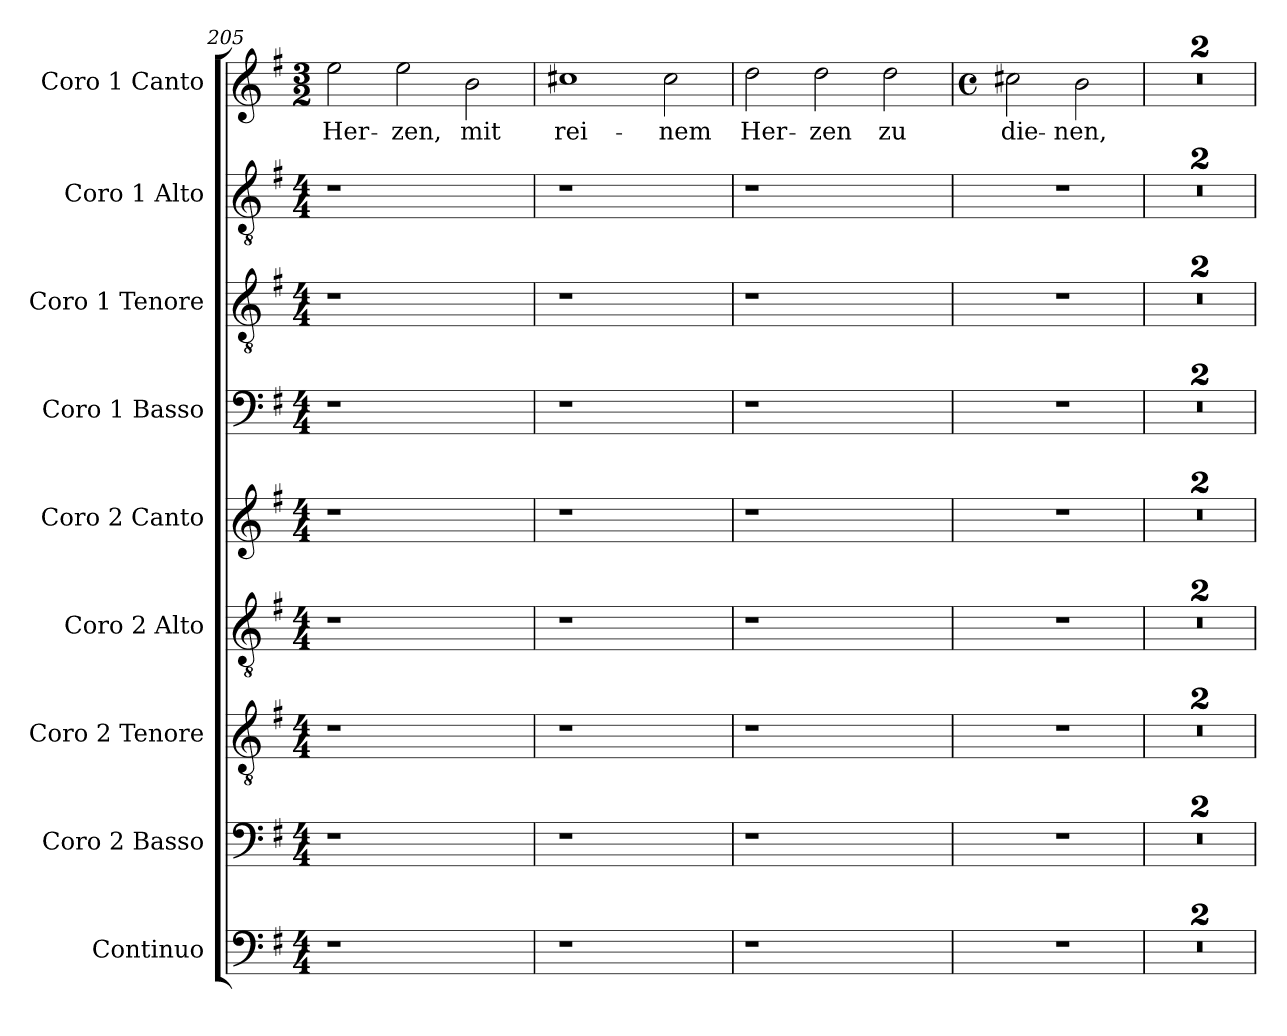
**kern	**kern	**kern	**kern	**kern	**kern	**kern	**kern	**kern	**text
*part9	*part8	*part7	*part6	*part5	*part4	*part3	*part2	*part1	*part1
*staff9	*staff8	*staff7	*staff6	*staff5	*staff4	*staff3	*staff2	*staff1	*staff1
*I"Continuo	*I"Coro 2  Basso	*I"Coro 2  Tenore	*I"Coro 2  Alto	*I"Coro 2  Canto	*I"Coro 1  Basso	*I"Coro 1  Tenore	*I"Coro 1  Alto	*I"Coro 1  Canto	*
!!LO:LB:g=z
*clefF4	*clefF4	*clefGv2	*clefGv2	*clefG2	*clefF4	*clefGv2	*clefGv2	*clefG2	*
*k[f#]	*k[f#]	*k[f#]	*k[f#]	*k[f#]	*k[f#]	*k[f#]	*k[f#]	*k[f#]	*
*G:	*G:	*G:	*G:	*G:	*G:	*G:	*G:	*G:	*
*M4/4	*M4/4	*M4/4	*M4/4	*M4/4	*M4/4	*M4/4	*M4/4	*M3/2	*
=205	=205	=205	=205	=205	=205	=205	=205	=205	=205
!	!	!	!	!	!	!	!	!	!LO:LY:b:cj
1r	1r	1r	1r	1r	1r	1r	1r	2ee\	Her-
!	!	!	!	!	!	!	!	!	!LO:LY:b:cj
.	.	.	.	.	.	.	.	2ee\	-zen,
!	!	!	!	!	!	!	!	!	!LO:LY:b:cj
2ryy	2ryy	2ryy	2ryy	2ryy	2ryy	2ryy	2ryy	2b\	mit
=206	=206	=206	=206	=206	=206	=206	=206	=206	=206
!	!	!	!	!	!	!	!	!	!LO:LY:b:cj
1r	1r	1r	1r	1r	1r	1r	1r	1cc#X	rei-
!	!	!	!	!	!	!	!	!	!LO:LY:b:cj
2ryy	2ryy	2ryy	2ryy	2ryy	2ryy	2ryy	2ryy	2cc#\	-nem
=207	=207	=207	=207	=207	=207	=207	=207	=207	=207
!	!	!	!	!	!	!	!	!	!LO:LY:b:cj
1r	1r	1r	1r	1r	1r	1r	1r	2dd\	Her-
!	!	!	!	!	!	!	!	!	!LO:LY:b:cj
.	.	.	.	.	.	.	.	2dd\	-zen
!	!	!	!	!	!	!	!	!	!LO:LY:b:cj
2ryy	2ryy	2ryy	2ryy	2ryy	2ryy	2ryy	2ryy	2dd\	zu
=208	=208	=208	=208	=208	=208	=208	=208	=208	=208
*	*	*	*	*	*	*	*	*M4/4	*
*	*	*	*	*	*	*	*	*met(c)	*
!	!	!	!	!	!	!	!	!	!LO:LY:b:cj
1r	1r	1r	1r	1r	1r	1r	1r	2cc#X\	die-
!	!	!	!	!	!	!	!	!	!LO:LY:b:cj
.	.	.	.	.	.	.	.	2b\	-nen,
=209	=209	=209	=209	=209	=209	=209	=209	=209	=209
1r	1r	1r	1r	1r	1r	1r	1r	1r	.
=210	=210	=210	=210	=210	=210	=210	=210	=210	=210
1r	1r	1r	1r	1r	1r	1r	1r	1r	.
=	=	=	=	=	=	=	=	=	=
*-	*-	*-	*-	*-	*-	*-	*-	*-	*-
